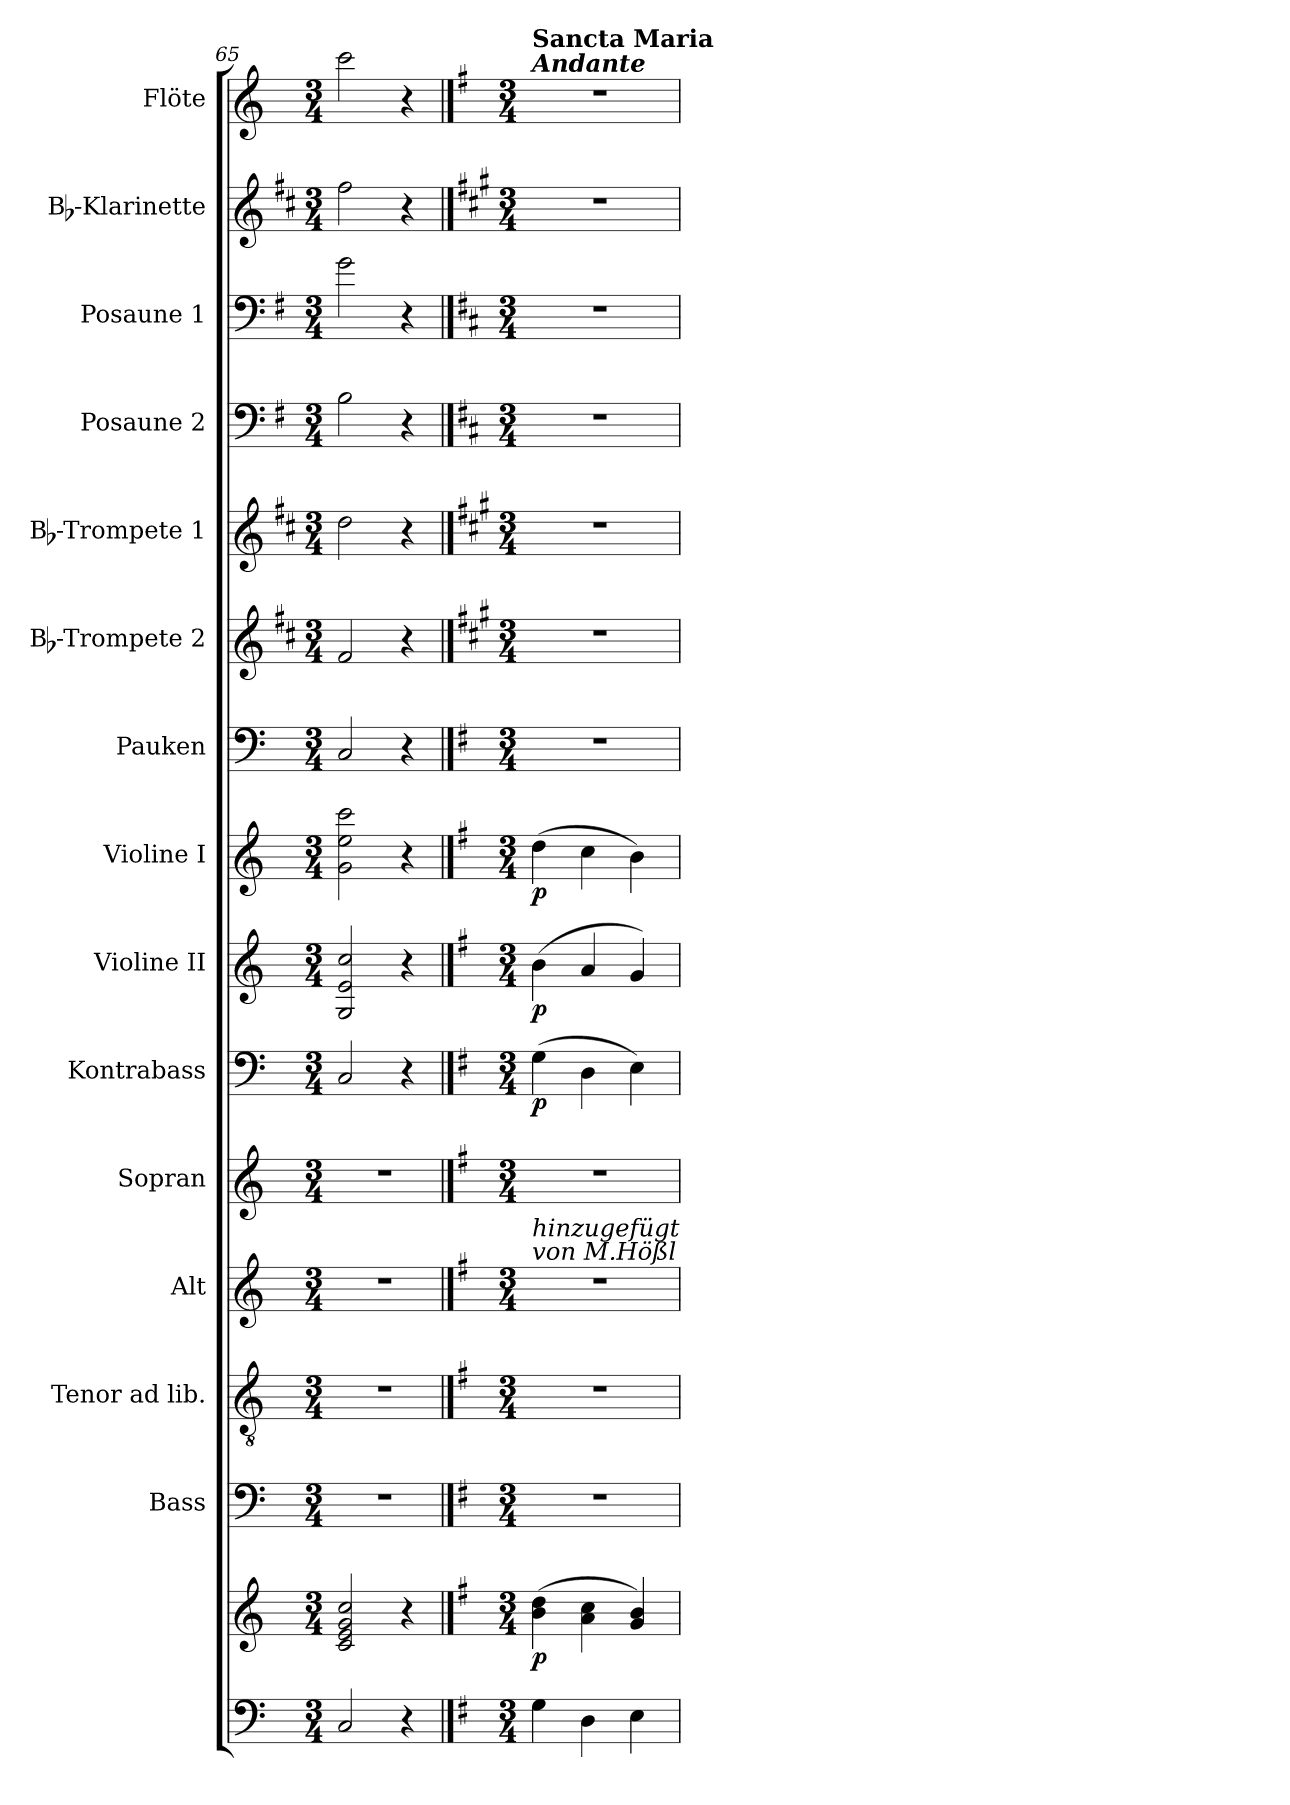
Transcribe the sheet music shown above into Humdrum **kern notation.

**kern	**kern	**dynam	**kern	**kern	**kern	**kern	**kern	**dynam	**kern	**dynam	**kern	**dynam	**kern	**kern	**kern	**kern	**kern	**kern	**kern
*part15	*part15	*part15	*part14	*part13	*part12	*part11	*part10	*part10	*part9	*part9	*part8	*part8	*part7	*part6	*part5	*part4	*part3	*part2	*part1
*staff16	*staff15	*staff15/16	*staff14	*staff13	*staff12	*staff11	*staff10	*staff10	*staff9	*staff9	*staff8	*staff8	*staff7	*staff6	*staff5	*staff4	*staff3	*staff2	*staff1
*	*	*	*I"Bass	*I"Tenor ad lib.	*I"Alt	*I"Sopran	*I"Kontrabass	*	*I"Violine II	*	*I"Violine I	*	*I"Pauken	*I"Bb-Trompete 2	*I"Bb-Trompete 1	*I"Posaune 2	*I"Posaune 1	*I"Bb-Klarinette	*I"Flöte
*	*	*	*I'B.	*I'T.	*I'A.	*I'S.	*I'Kb.	*	*I'Vl. II	*	*I'Vl. I	*	*I'Pk.	*I'Bb Trp. 2	*I'Bb Trp. 1	*I'Pos. 2	*I'Pos. 1	*I'Bb Kl.	*I'Fl.
*clefF4	*clefG2	*	*clefF4	*clefGv2	*clefG2	*clefG2	*clefF4	*	*clefG2	*	*clefG2	*	*clefF4	*clefG2	*clefG2	*clefF4	*clefF4	*clefG2	*clefG2
*	*	*	*	*	*	*	*ITrd7c12	*	*	*	*	*	*	*ITrd1c2	*ITrd1c2	*ITrd4c7	*ITrd4c7	*ITrd1c2	*
*k[]	*k[]	*	*k[]	*k[]	*k[]	*k[]	*k[]	*	*k[]	*	*k[]	*	*k[]	*k[]	*k[]	*k[]	*k[]	*k[]	*k[]
*C:	*C:	*	*C:	*C:	*C:	*C:	*C:	*	*C:	*	*C:	*	*C:	*C:	*C:	*C:	*C:	*C:	*C:
*M3/4	*M3/4	*	*M3/4	*M3/4	*M3/4	*M3/4	*M3/4	*	*M3/4	*	*M3/4	*	*M3/4	*M3/4	*M3/4	*M3/4	*M3/4	*M3/4	*M3/4
=65	=65	=65	=65	=65	=65	=65	=65	=65	=65	=65	=65	=65	=65	=65	=65	=65	=65	=65	=65
2C/	2c/ 2e/ 2g/ 2cc/	.	2.r	2.r	2.r	2.r	2CC/	.	2G/ 2e/ 2cc/	.	2g\ 2ee\ 2ccc\	.	2C/	2e/	2cc\	2E\	2c\	2ee\	2ccc\
4r	4r	.	.	.	.	.	4r	.	4r	.	4r	.	4r	4r	4r	4r	4r	4r	4r
!!LO:PB:g=z
==66	==66	==66	==66	==66	==66	==66	==66	==66	==66	==66	==66	==66	==66	==66	==66	==66	==66	==66	==66
*k[f#]	*k[f#]	*	*k[f#]	*k[f#]	*k[f#]	*k[f#]	*k[f#]	*	*k[f#]	*	*k[f#]	*	*k[f#]	*k[f#]	*k[f#]	*k[f#]	*k[f#]	*k[f#]	*k[f#]
*G:	*G:	*	*G:	*G:	*G:	*G:	*G:	*	*G:	*	*G:	*	*G:	*G:	*G:	*G:	*G:	*G:	*G:
*M3/4	*M3/4	*	*M3/4	*M3/4	*M3/4	*M3/4	*M3/4	*	*M3/4	*	*M3/4	*	*M3/4	*M3/4	*M3/4	*M3/4	*M3/4	*M3/4	*M3/4
!	!	!	!	!	!	!	!	!	!	!	!	!	!	!	!	!	!	!	!LO:TX:a:Bi:t=Andante
!	!	!	!	!	!	!	!	!	!	!	!	!	!	!	!	!	!	!	!LO:TX:a:B:t=Sancta Maria
!	!	!	!	!	!LO:TX:a:i:t=hinzugefügt\nvon M.Hößl	!	!	!	!	!	!	!	!	!	!	!	!	!	!
!	!	!LO:DY:b	!	!	!	!	!	!LO:DY:b	!	!LO:DY:b	!	!LO:DY:b	!	!	!	!	!	!	!
4G\	(>4b\ 4dd\	p	2.r	2.r	2.r	2.r	(>4GG\	p	(>4b\	p	(>4dd\	p	2.r	2.r	2.r	2.r	2.r	2.r	2.r
4D\	4a\ 4cc\	.	.	.	.	.	4DD\	.	4a/	.	4cc\	.	.	.	.	.	.	.	.
4E\	4g/ 4b/)	.	.	.	.	.	4EE\)	.	4g/)	.	4b\)	.	.	.	.	.	.	.	.
=	=	=	=	=	=	=	=	=	=	=	=	=	=	=	=	=	=	=	=
*-	*-	*-	*-	*-	*-	*-	*-	*-	*-	*-	*-	*-	*-	*-	*-	*-	*-	*-	*-
